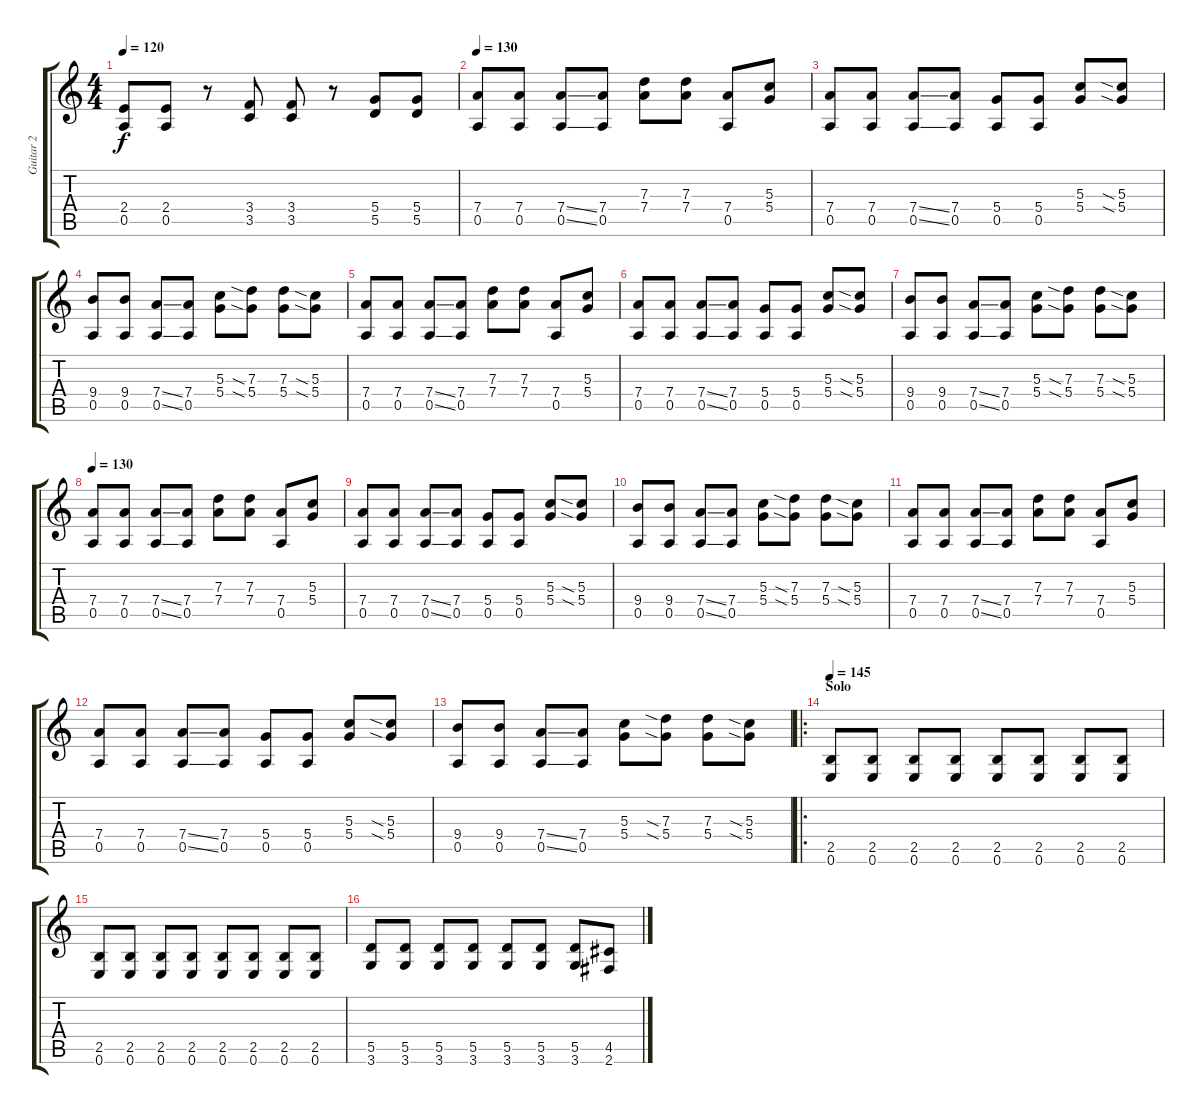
\track ("Guitar 2" "Guitar 2") {instrument distortionguitar}
\staff {score tabs}
\tuning (E4 B3 G3 D3 A2 E2) {hide}
\ts (4 4)
\tempo 120
\clef g2
\ks c
(2.4 0.5).8{dy f} (2.4 0.5).8 r.8 (3.4 3.5).8 (3.4 3.5).8 r.8 (5.4 5.5).8 (5.4 5.5).8 |
\tempo 130
(7.4 0.5).8 (7.4 0.5).8 (7.4{ss} 0.5{ss}).8 (7.4 0.5).8 (7.3 7.4).8 (7.3 7.4).8 (7.4 0.5).8 (5.3 5.4).8 |
(7.4 0.5).8 (7.4 0.5).8 (7.4{ss} 0.5{ss}).8 (7.4 0.5).8 (5.4 0.5).8 (5.4 0.5).8 (5.3 5.4).8 (5.3{sia} 5.4{sia}).8 |
(9.4 0.5).8 (9.4 0.5).8 (7.4{ss} 0.5{ss}).8 (7.4 0.5).8 (5.3 5.4).8 (7.3{sia} 5.4{sia}).8 (7.3 5.4).8 (5.3{sia} 5.4{sia}).8 |
(7.4 0.5).8 (7.4 0.5).8 (7.4{ss} 0.5{ss}).8 (7.4 0.5).8 (7.3 7.4).8 (7.3 7.4).8 (7.4 0.5).8 (5.3 5.4).8 |
(7.4 0.5).8 (7.4 0.5).8 (7.4{ss} 0.5{ss}).8 (7.4 0.5).8 (5.4 0.5).8 (5.4 0.5).8 (5.3 5.4).8 (5.3{sia} 5.4{sia}).8 |
(9.4 0.5).8 (9.4 0.5).8 (7.4{ss} 0.5{ss}).8 (7.4 0.5).8 (5.3 5.4).8 (7.3{sia} 5.4{sia}).8 (7.3 5.4).8 (5.3{sia} 5.4{sia}).8 |
\tempo 130
(7.4 0.5).8 (7.4 0.5).8 (7.4{ss} 0.5{ss}).8 (7.4 0.5).8 (7.3 7.4).8 (7.3 7.4).8 (7.4 0.5).8 (5.3 5.4).8 |
(7.4 0.5).8 (7.4 0.5).8 (7.4{ss} 0.5{ss}).8 (7.4 0.5).8 (5.4 0.5).8 (5.4 0.5).8 (5.3 5.4).8 (5.3{sia} 5.4{sia}).8 |
(9.4 0.5).8 (9.4 0.5).8 (7.4{ss} 0.5{ss}).8 (7.4 0.5).8 (5.3 5.4).8 (7.3{sia} 5.4{sia}).8 (7.3 5.4).8 (5.3{sia} 5.4{sia}).8 |
(7.4 0.5).8 (7.4 0.5).8 (7.4{ss} 0.5{ss}).8 (7.4 0.5).8 (7.3 7.4).8 (7.3 7.4).8 (7.4 0.5).8 (5.3 5.4).8 |
(7.4 0.5).8 (7.4 0.5).8 (7.4{ss} 0.5{ss}).8 (7.4 0.5).8 (5.4 0.5).8 (5.4 0.5).8 (5.3 5.4).8 (5.3{sia} 5.4{sia}).8 |
(9.4 0.5).8 (9.4 0.5).8 (7.4{ss} 0.5{ss}).8 (7.4 0.5).8 (5.3 5.4).8 (7.3{sia} 5.4{sia}).8 (7.3 5.4).8 (5.3{sia} 5.4{sia}).8 |
\ro
\section ("" "Solo ")
\tempo 145
(2.5 0.6).8{volume 12} (2.5 0.6).8 (2.5 0.6).8 (2.5 0.6).8 (2.5 0.6).8 (2.5 0.6).8 (2.5 0.6).8 (2.5 0.6).8 |
(2.5 0.6).8 (2.5 0.6).8 (2.5 0.6).8 (2.5 0.6).8 (2.5 0.6).8 (2.5 0.6).8 (2.5 0.6).8 (2.5 0.6).8 |
(5.5 3.6).8 (5.5 3.6).8 (5.5 3.6).8 (5.5 3.6).8 (5.5 3.6).8 (5.5 3.6).8 (5.5 3.6).8 (4.5 2.6).8
